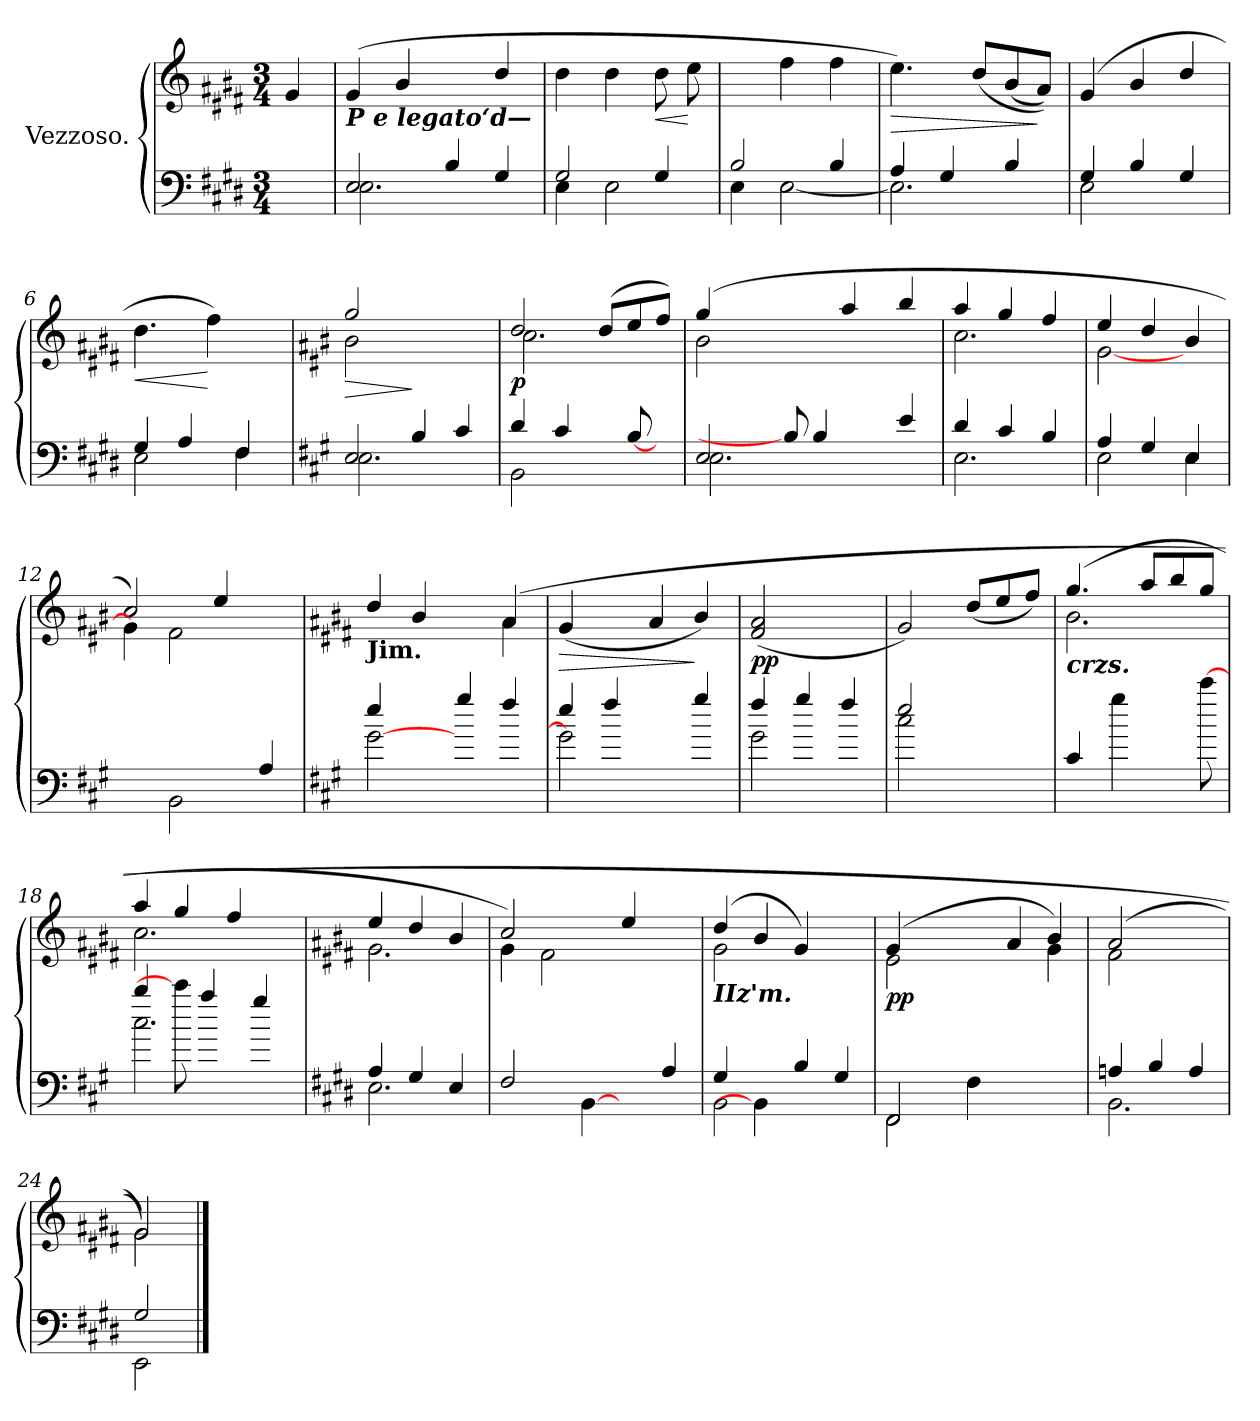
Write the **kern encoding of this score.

**kern	**kern	**dynam
*part1	*part1	*part1
*staff2	*staff1	*staff1/2
*I"Vezzoso.	*	*
*clefF4	*clefG3	*
*k[f#c#g#d#]	*k[f#c#g#d#]	*
*M3/4	*M3/4	*
=	=	=
4ryy	4e/	.
=1	=1	=1
*^	*	*
!	!	!LO:TX:b:Bi:t=P e legato‘d—	!
2E/	2.E\	(>4e/	.
.	.	4g#/	.
4B/	.	4ryy	.
4G#/	4ryy	4b/	.
=2	=2	=2	=2
2G#/	4E\	4b\	.
.	2E\	4b\	.
!	!	!	!LO:HP:b
4G#/	.	8b\K	<
.	.	8cc#\k	[
=3	=3	=3	=3
2B/	4E\	4ryy	.
.	[<2E\	4dd#\	.
4B/	.	4dd#\	.
=4	=4	=4	=4
!	!	!	!LO:HP:b
4A/	2.E\]	4.cc#\)	>
4G#/	.	.	.
.	.	(<8b/L	.
4B/	.	(<8g#/	.
.	.	8f#/J))	]
=5	=5	=5	=5
4G#/	2E\	(>4e/	.
4B/	.	4g#/	.
4G#/	4ryy	4b/	.
=6	=6	=6	=6
!	!	!	!LO:HP:b
4G#/	2E\	4.b\	<
4A/	.	.	.
.	.	4dd#\)	[
4F#/	4F#\	.	.
.	.	8ryy	.
!!LO:LB:g=z
=7	=7	=7	=7
*k[f#c#g#]	*	*k[f#c#g#]	*
!	!	!	!LO:HP:b
*	*	*^	*
2E/	2.E\	2ee/	2g#\	>
4B/	.	2ryy	2ryy	]
4c#/	4ryy	.	.	.
=8	=8	=8	=8	=8
!	!	!	!	!LO:DY:b
4d/	2BB\	2b/	2.a\	p
4c#/	.	.	.	.
8ryy	8ryy	(<8b/L	.	.
[8B/	4ryy	8cc#/	.	.
8ryy	.	8dd/J)	8ryy	.
=9	=9	=9	=9	=9
2E/	2.E\	(>4ee/	2g#\	.
.	.	2ryy	.	.
8B/]	.	.	2.ryy	.
4B/	.	.	.	.
.	2ryy	4ff#/	.	.
8ryy	.	.	.	.
4e/	.	4gg#/	.	.
=10	=10	=10	=10	=10
4d/	2.E\	4ff#/	2.a\	.
4c#/	.	4ee/	.	.
4B/	.	4dd/	.	.
=11	=11	=11	=11	=11
4A/	2E\	4cc#/	[<2e\	.
4G#/	.	4b/	.	.
4E/	4E\	4g#/	4ryy	.
*v	*v	*	*	*
=12	=12	=12	=12
4ryy	2a/)	4e\]	.
2BB\	.	2d\	.
.	4cc#/	.	.
4A/	4ryy	4ryy	.
*	*v	*v	*
!!LO:LB:g=z
=13	=13	=13
*	*k[f#c#g#d#]	*
*^	*^	*
*	*^	*	*^	*
!	!	!	!LO:TX:b:B:t=Jim.	!	!	!
2ryy	4ee/	[<2g#\	2.ryy	2.ryy	(<4b/	.
.	2.ryy	.	.	.	4g#/	.
4gg#/	.	2ryy	.	.	2ryy	.
4ff#/	.	.	(4f#/	4f#\	.	.
*	*v	*v	*	*	*	*
*	*	*	*v	*v	*
=14	=14	=14	=14	=14
!	!	!	!	!LO:HP:b
*	*	*v	*v	*
4ee/	2g#\]	(<4e/	>
4ff#/	.	4ryy	.
4ryy	2ryy	4f#/	.
4gg#/	.	4g#/)	]
=15	=15	=15	=15
!	!	!	!LO:DY:b
!	!	!	!LO:DY:n=1:b
4ff#/	2g#\	(<2d#/ 2f#/	p p
4gg#/	.	.	.
4ff#/	4ryy	4ryy	.
=16	=16	=16	=16
2ee/	2cc#\	2e/)	.
4.ryy	4.ryy	(<8b/L	.
.	.	8cc#/	.
.	.	8dd#/J)	.
*v	*v	*	*
=17	=17	=17
*	*^	*
!	!LO:TX:b:Bi:t=crzs.	!	!
4c#/	(>4.ee/	2.g#\	.
4gg#\	.	.	.
.	8ff#/L	.	.
8ryy	8gg#/	.	.
[8ccc#\	8ee/J	.	.
=18	=18	=18	=18
*^	*	*	*
4bb/	2.cc#\	4ff#/	2.a\	.
8ccc#\]	.	4ee/	.	.
4aa/	.	.	.	.
.	.	4dd#/	.	.
4gg#/	.	.	.	.
.	8ryy	8ryy	8ryy	.
!!LO:LB:g=z	!!
=19	=19	=19	=19	=19
*k[f#c#g#d#]	*	*k[f#c#g#d#]	*	*
4A/	2.E\	4cc#/	2.e\	.
4G#/	.	4b/	.	.
4E/	.	4g#/	.	.
*v	*v	*	*	*
=20	=20	=20	=20
2F#/	2a/)	4e\	.
.	.	2d#\	.
[4BB\	4ryy	.	.
4ryy	2ryy	4cc#/	.
4A/	.	4ryy	.
=21	=21	=21	=21
*^	*	*	*
!	!	!LO:TX:b:Bi:t=IIz'm.	!	!
4G#/	2BB\	(>4b/	2e\	.
4BB\]	.	4g#/	.	.
4B/	2ryy	4e/)	4ryy	.
4G#/	.	4ryy	4ryy	.
=22	=22	=22	=22	=22
!	!	!	!	!LO:DY:b
!	!	!	!	!LO:DY:n=1:b
2FF#/	2FF#\	(>4e/	2c#\	p p
.	.	2ryy	.	.
2ryy	4F#\	.	2ryy	.
.	2ryy	4f#/	.	.
4ryy	.	4g#/)	4e\	.
=23	=23	=23	=23	=23
4An/	2.BB\	(>2f#/	2d#\	.
4B/	.	.	.	.
4A/	.	4ryy	4ryy	.
=24	=24	=24	=24	=24
2G#/	2EE\	2e/)	2e\)	.
*v	*v	*	*	*
*	*v	*v	*
==	==	==
*-	*-	*-
